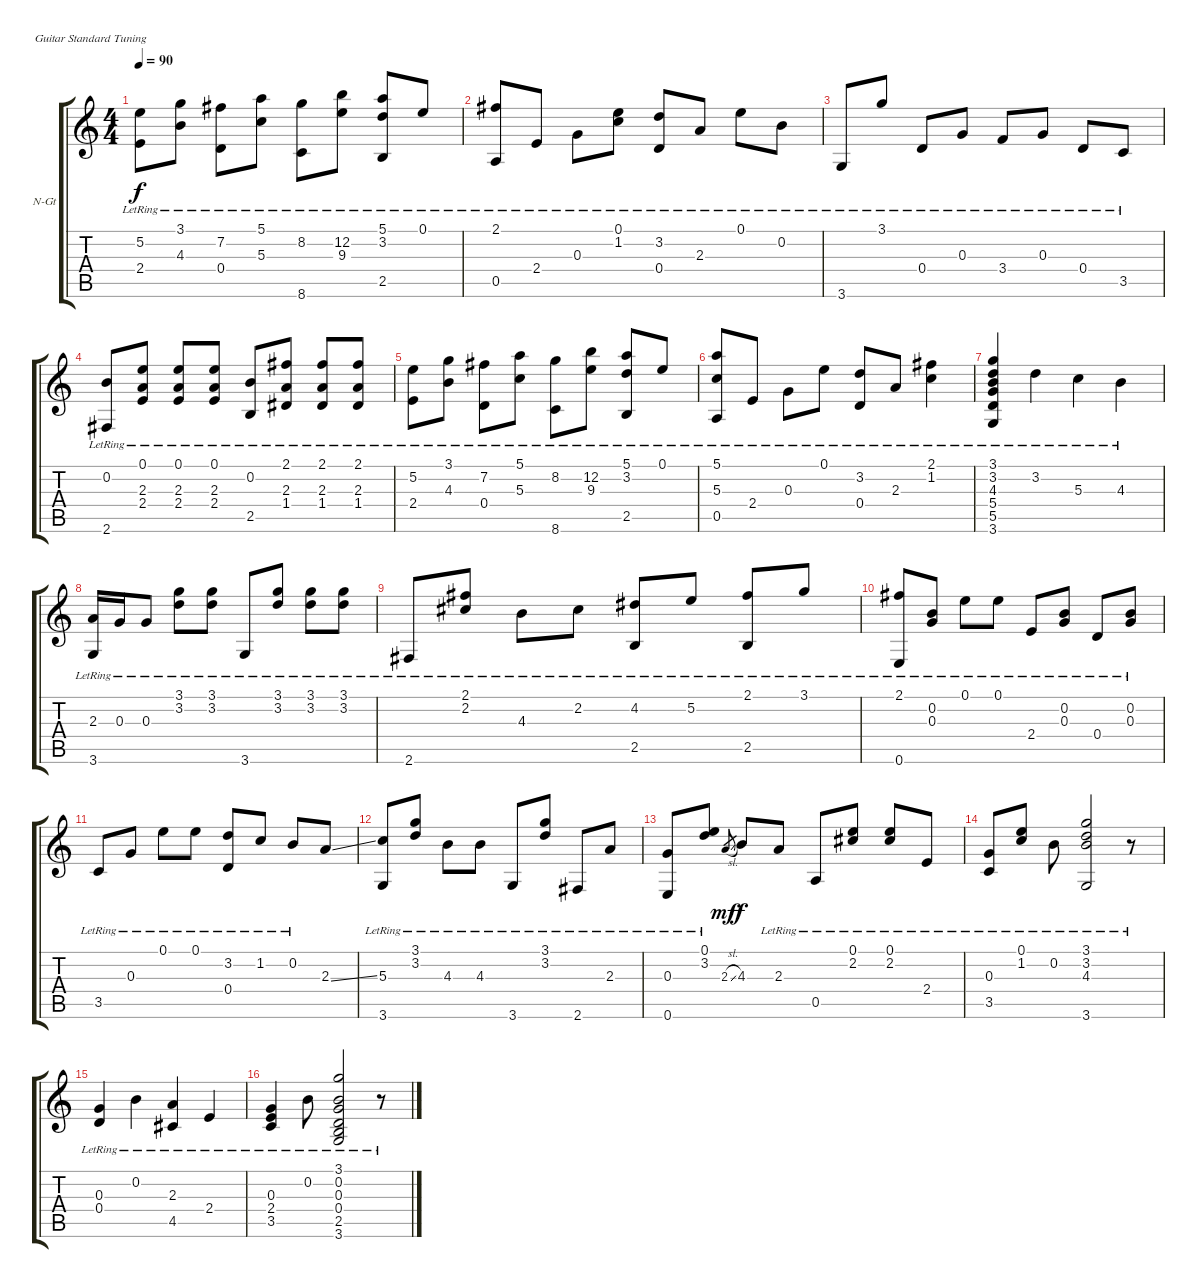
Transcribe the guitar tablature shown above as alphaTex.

\bracketExtendMode groupsimilarinstruments
\firstSystemTrackNameOrientation horizontal
\otherSystemsTrackNameOrientation horizontal
\track ("Spanish guitar" "N-Gt") {instrument acousticguitarnylon}
\staff {score tabs}
\tuning (E4 B3 G3 D3 A2 E2)
\ts (4 4)
\tempo 90
\clef g2
\ks c
(5.2{lr} 2.4{lr}).8{dy f} (3.1{lr} 4.3{lr}).8 (7.2{lr} 0.4{lr}).8 (5.1{lr} 5.3{lr}).8 (8.2{lr} 8.6{lr}).8 (12.2{lr} 9.3{lr}).8 (5.1{lr} 3.2{lr} 2.5{lr}).8 0.1{lr}.8 |
(2.1{lr} 0.5{lr}).8 2.4{lr}.8 0.3{lr}.8 (0.1{lr} 1.2{lr}).8 (3.2{lr} 0.4{lr}).8 2.3{lr}.8 0.1{lr}.8 0.2{lr}.8 |
3.6{lr}.8 3.1{lr}.8 0.4{lr}.8 0.3{lr}.8 3.4{lr}.8 0.3{lr}.8 0.4{lr}.8 3.5{lr}.8 |
(0.2{lr} 2.6{lr}).8 (0.1{lr} 2.3{lr} 2.4{lr}).8 (0.1{lr} 2.3{lr} 2.4{lr}).8 (0.1{lr} 2.3{lr} 2.4{lr}).8 (0.2{lr} 2.5{lr}).8 (2.1{lr} 2.3{lr} 1.4{lr}).8 (2.1{lr} 2.3{lr} 1.4{lr}).8 (2.1{lr} 2.3{lr} 1.4{lr}).8 |
(5.2{lr} 2.4{lr}).8 (3.1{lr} 4.3{lr}).8 (7.2{lr} 0.4{lr}).8 (5.1{lr} 5.3{lr}).8 (8.2{lr} 8.6{lr}).8 (12.2{lr} 9.3{lr}).8 (5.1{lr} 3.2{lr} 2.5{lr}).8 0.1{lr}.8 |
(5.1{lr} 5.3{lr} 0.5{lr}).8 2.4{lr}.8 0.3{lr}.8 0.1{lr}.8 (3.2{lr} 0.4{lr}).8 2.3{lr}.8 (2.1{lr} 1.2{lr}).4 |
(3.1{lr} 3.2{lr} 4.3{lr} 5.4{lr} 5.5{lr} 3.6{lr}).4 3.2{lr}.4 5.3{lr}.4 4.3{lr}.4 |
(2.3{lr} 3.6{lr}).16 0.3{lr}.16 0.3{lr}.8 (3.1{lr} 3.2{lr}).8 (3.1{lr} 3.2{lr}).8 3.6{lr}.8 (3.1{lr} 3.2{lr}).8 (3.1{lr} 3.2{lr}).8 (3.1{lr} 3.2{lr}).8 |
2.6{lr}.8 (2.1{lr} 2.2{lr}).8 4.3{lr}.8 2.2{lr}.8 (4.2{lr} 2.5{lr}).8 5.2{lr}.8 (2.1{lr} 2.5{lr}).8 3.1{lr}.8 |
(2.1{lr} 0.6{lr}).8 (0.2{lr} 0.3{lr}).8 0.1{lr}.8 0.1{lr}.8 2.4{lr}.8 (0.2{lr} 0.3{lr}).8 0.4{lr}.8 (0.2{lr} 0.3{lr}).8 |
3.5{lr}.8 0.3{lr}.8 0.1{lr}.8 0.1{lr}.8 (3.2{lr} 0.4{lr}).8 1.2{lr}.8 0.2{lr}.8 2.3{ss}.8 |
(5.3{lr} 3.6{lr}).8 (3.1{lr} 3.2{lr}).8 4.3{lr}.8 4.3{lr}.8 3.6{lr}.8 (3.1{lr} 3.2{lr}).8 2.6{lr}.8 2.3{lr}.8 |
(0.3{lr} 0.6{lr}).8 (0.1{lr} 3.2{lr}).8 2.3{sl}.8{gr dy mf} 4.3.8{dy f} 2.3{lr}.8 0.5{lr}.8 (0.1{lr} 2.2{lr}).8 (0.1{lr} 2.2{lr}).8 2.4{lr}.8 |
(0.3{lr} 3.5{lr}).8 (0.1{lr} 1.2{lr}).8 0.2{lr}.8 (3.1{lr} 3.2{lr} 4.3{lr} 3.6{lr}).2 r.8 |
(0.3{lr} 0.4{lr}).4 0.2{lr}.4 (2.3{lr} 4.5{lr}).4 2.4{lr}.4 |
(0.3{lr} 2.4{lr} 3.5{lr}).4 0.2{lr}.8 (3.1{lr} 0.2{lr} 0.3{lr} 0.4{lr} 2.5{lr} 3.6{lr}).2 r.8
